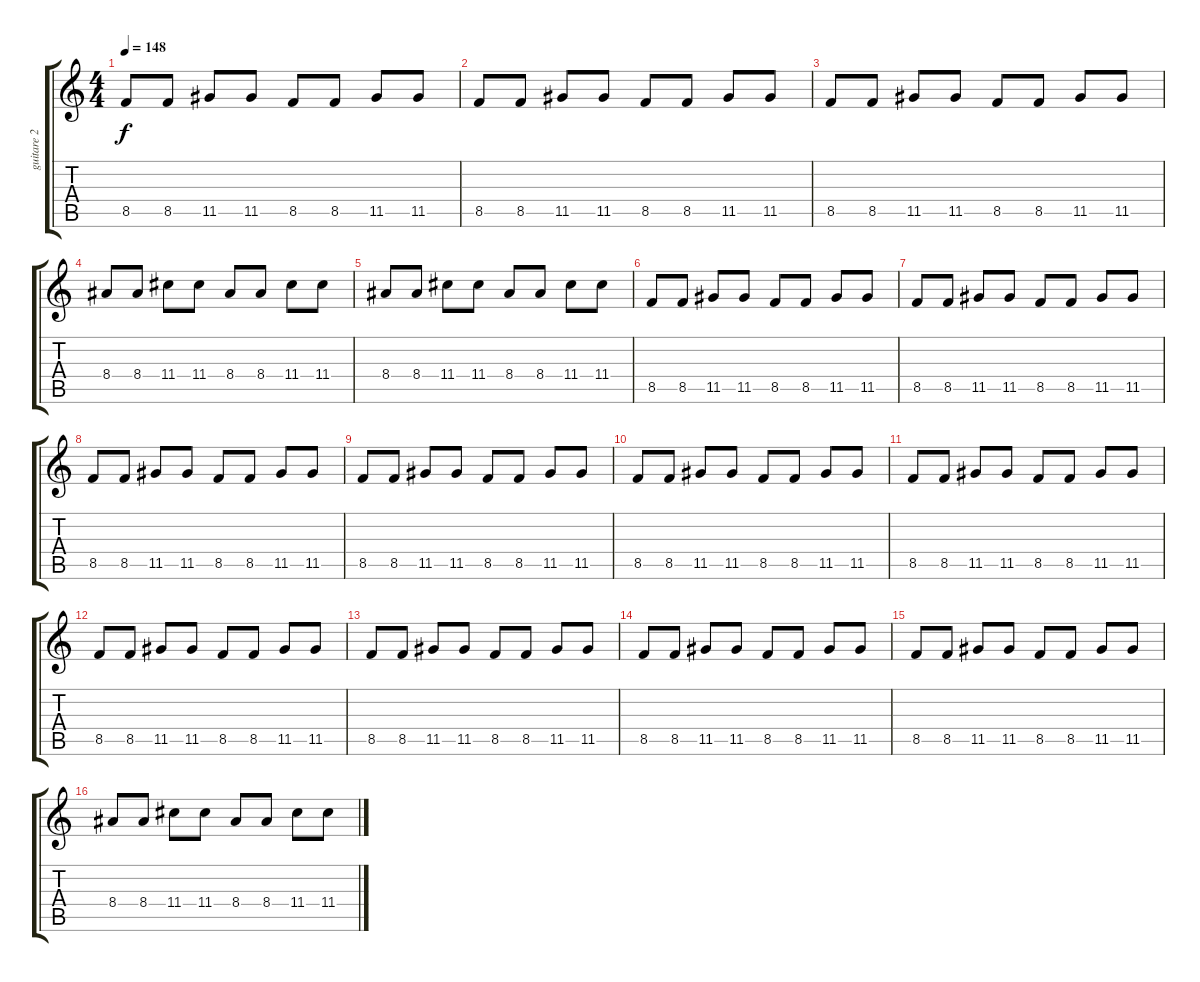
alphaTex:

\track ("guitare 2" "guitare 2") {instrument distortionguitar}
\staff {score tabs}
\tuning (E4 B3 G3 D3 A2 E2) {hide}
\ts (4 4)
\tempo 148
\clef g2
\ks c
8.5.8{dy f} 8.5.8 11.5.8 11.5.8 8.5.8 8.5.8 11.5.8 11.5.8 |
8.5.8 8.5.8 11.5.8 11.5.8 8.5.8 8.5.8 11.5.8 11.5.8 |
8.5.8 8.5.8 11.5.8 11.5.8 8.5.8 8.5.8 11.5.8 11.5.8 |
8.4.8 8.4.8 11.4.8 11.4.8 8.4.8 8.4.8 11.4.8 11.4.8 |
8.4.8 8.4.8 11.4.8 11.4.8 8.4.8 8.4.8 11.4.8 11.4.8 |
8.5.8 8.5.8 11.5.8 11.5.8 8.5.8 8.5.8 11.5.8 11.5.8 |
8.5.8 8.5.8 11.5.8 11.5.8 8.5.8 8.5.8 11.5.8 11.5.8 |
8.5.8 8.5.8 11.5.8 11.5.8 8.5.8 8.5.8 11.5.8 11.5.8 |
8.5.8 8.5.8 11.5.8 11.5.8 8.5.8 8.5.8 11.5.8 11.5.8 |
8.5.8 8.5.8 11.5.8 11.5.8 8.5.8 8.5.8 11.5.8 11.5.8 |
8.5.8 8.5.8 11.5.8 11.5.8 8.5.8 8.5.8 11.5.8 11.5.8 |
8.5.8 8.5.8 11.5.8 11.5.8 8.5.8 8.5.8 11.5.8 11.5.8 |
8.5.8 8.5.8 11.5.8 11.5.8 8.5.8 8.5.8 11.5.8 11.5.8 |
8.5.8 8.5.8 11.5.8 11.5.8 8.5.8 8.5.8 11.5.8 11.5.8 |
8.5.8 8.5.8 11.5.8 11.5.8 8.5.8 8.5.8 11.5.8 11.5.8 |
8.4.8 8.4.8 11.4.8 11.4.8 8.4.8 8.4.8 11.4.8 11.4.8
